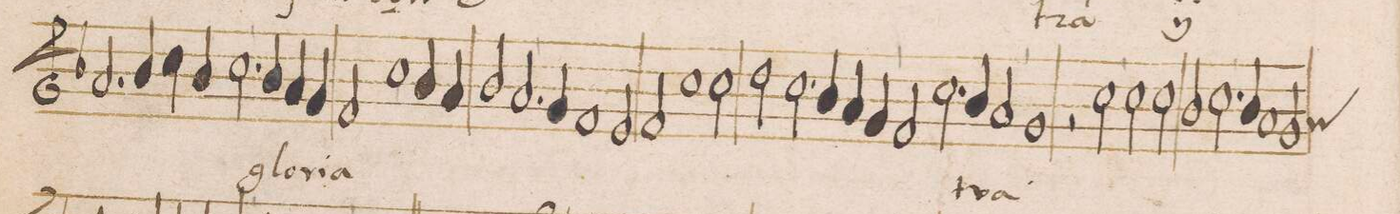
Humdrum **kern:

**kern	**text
*I"DISCANTVS	*
*clefG2	*
*k[b-]	*
*met(C|)	*
*M2/1	*
2.a/	.
4b-/	.
4cc\	.
4b-/	.
2.cc\	glo-
=38-	=38-
4b-/	.
4a/	-ri-
4g/	.
2f/	-a
1cc\	.
=39-	=39-
4b-/	.
4a/	.
2b-/	.
2.a/	.
=40-	=40-
4g/	.
1f	.
2e/	.
=41	=41
2f/	.
1cc	.
2cc\	.
=42	=42
2dd\	.
2.cc\	.
4b-/	.
4a/	.
4g/	.
=43-	=43-
2f/	.
2.cc\	tu-
4b-/	.
2a/	.
=44-	=44-
1g	-a
2r	.
2cc\	.
=45-	=45-
2cc\	.
2cc\	.
2b-/	.
2.cc\	.
=46-	=46-
4b-/	.
1a	.
2g/	.
*custos:a	*
=47	=47
*-	*-
